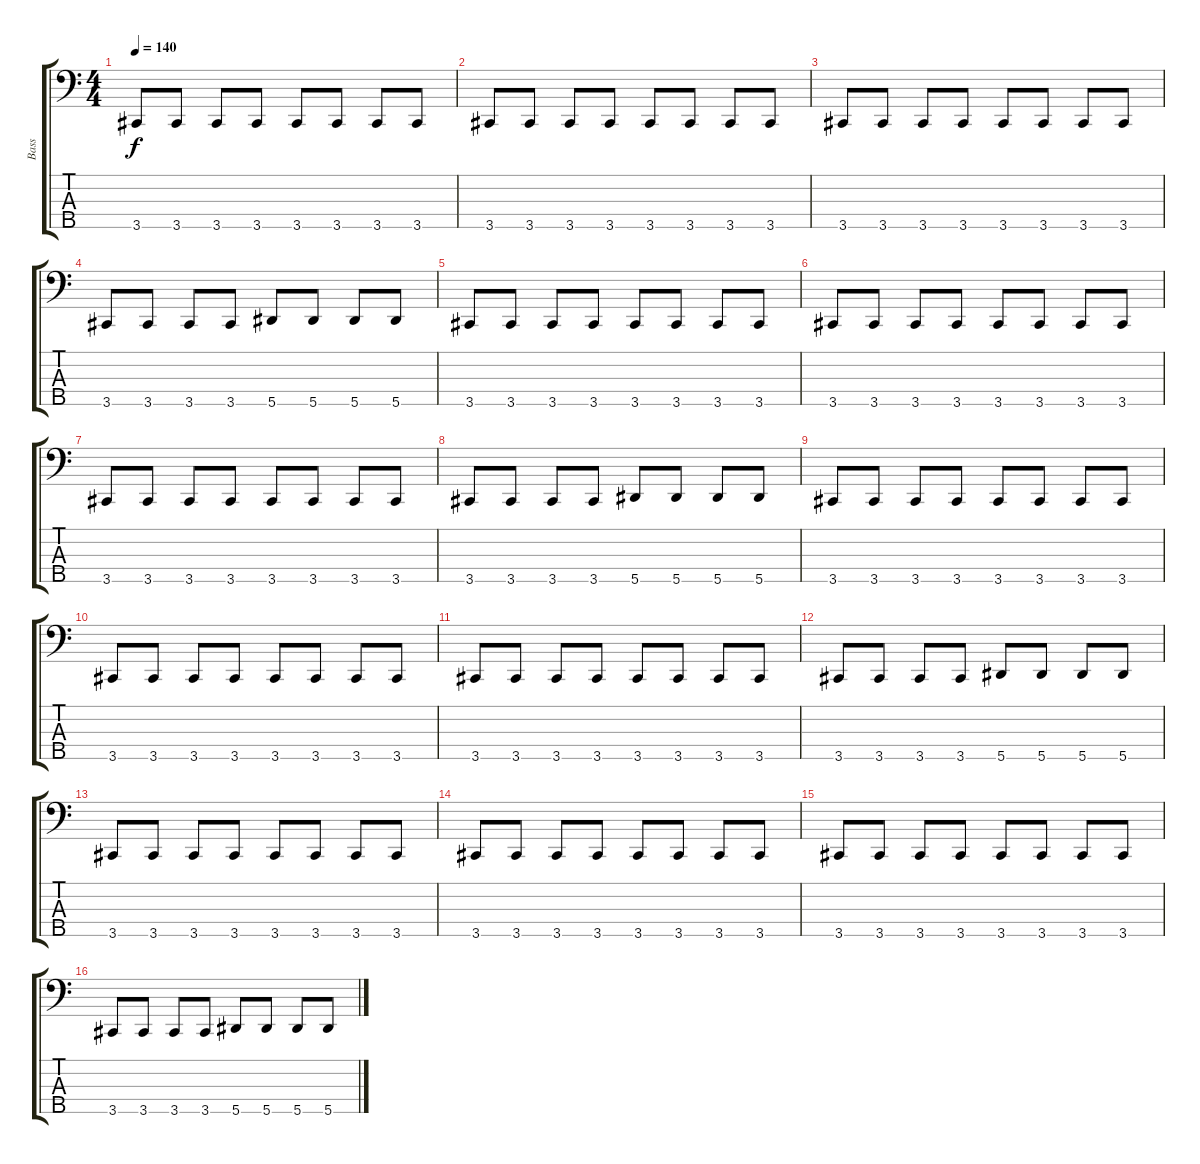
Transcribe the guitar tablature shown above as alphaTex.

\track ("Bass" "Bass") {instrument electricbassfinger}
\staff {score tabs}
\tuning (Gb2 Db2 Ab1 Eb1 Bb0) {hide}
\ts (4 4)
\tempo 140
\clef f4
\ks c
3.5.8{dy f} 3.5.8 3.5.8 3.5.8 3.5.8 3.5.8 3.5.8 3.5.8 |
3.5.8 3.5.8 3.5.8 3.5.8 3.5.8 3.5.8 3.5.8 3.5.8 |
3.5.8 3.5.8 3.5.8 3.5.8 3.5.8 3.5.8 3.5.8 3.5.8 |
3.5.8 3.5.8 3.5.8 3.5.8 5.5.8 5.5.8 5.5.8 5.5.8 |
3.5.8 3.5.8 3.5.8 3.5.8 3.5.8 3.5.8 3.5.8 3.5.8 |
3.5.8 3.5.8 3.5.8 3.5.8 3.5.8 3.5.8 3.5.8 3.5.8 |
3.5.8 3.5.8 3.5.8 3.5.8 3.5.8 3.5.8 3.5.8 3.5.8 |
3.5.8 3.5.8 3.5.8 3.5.8 5.5.8 5.5.8 5.5.8 5.5.8 |
3.5.8 3.5.8 3.5.8 3.5.8 3.5.8 3.5.8 3.5.8 3.5.8 |
3.5.8 3.5.8 3.5.8 3.5.8 3.5.8 3.5.8 3.5.8 3.5.8 |
3.5.8 3.5.8 3.5.8 3.5.8 3.5.8 3.5.8 3.5.8 3.5.8 |
3.5.8 3.5.8 3.5.8 3.5.8 5.5.8 5.5.8 5.5.8 5.5.8 |
3.5.8 3.5.8 3.5.8 3.5.8 3.5.8 3.5.8 3.5.8 3.5.8 |
3.5.8 3.5.8 3.5.8 3.5.8 3.5.8 3.5.8 3.5.8 3.5.8 |
3.5.8 3.5.8 3.5.8 3.5.8 3.5.8 3.5.8 3.5.8 3.5.8 |
3.5.8 3.5.8 3.5.8 3.5.8 5.5.8 5.5.8 5.5.8 5.5.8
